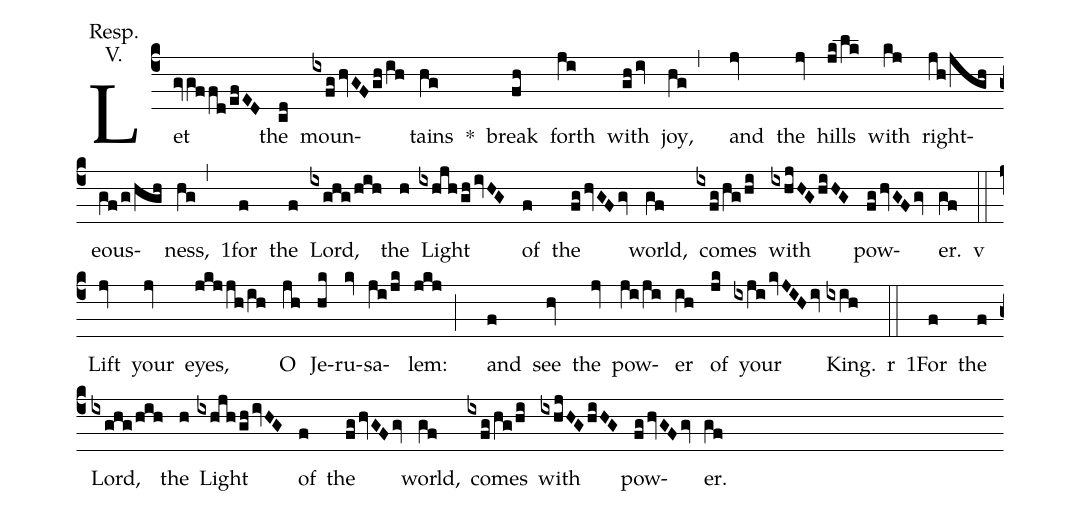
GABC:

annotation: Resp.;
annotation: V.;
%%
(c4) Let(gvgffd/efED) the(cd) moun(ixfghvGFgh/ih)tains(hg) <sp>*</sp>() break(fh) forth(ji) with(ghiv) joy,(hg,) and(jv) the(jv) hills(jk/lk) with(kj) right(jh/jgh)eous(gf/g/hgh)ness,(hg,) <sp>1</sp>for(f) the(f) Lord,(ixghg/hih) the(h) Light(ixhjh/ghivHG) of(f) the(fghvGFgv) world,(gf) comes(ixfg/hg/hi) with(ixhjHGhiHG) pow(fghvGFgv)er.(gf)

<sp>v</sp>(::) Lift(jv) your(jv) eyes,(jkjjh/ih) O(jh) Je(hk)ru(kv)sa(ji/jk)lem:(jkj;) and(f) see(hv) the(jv) pow(ji/ji)er(ih) of(jk) your(ixjikvJIHiv) King.(ixih)

<sp>r</sp>(::) <sp>1</sp>For(f) the(f) Lord,(ixghg/hih) the(h) Light(ixhjh/ghivHG) of(f) the(fghvGFgv) world,(gf) comes(ixfg/hg/hi) with(ixhjHGhiHG) pow(fghvGFgv)er.(gf)
